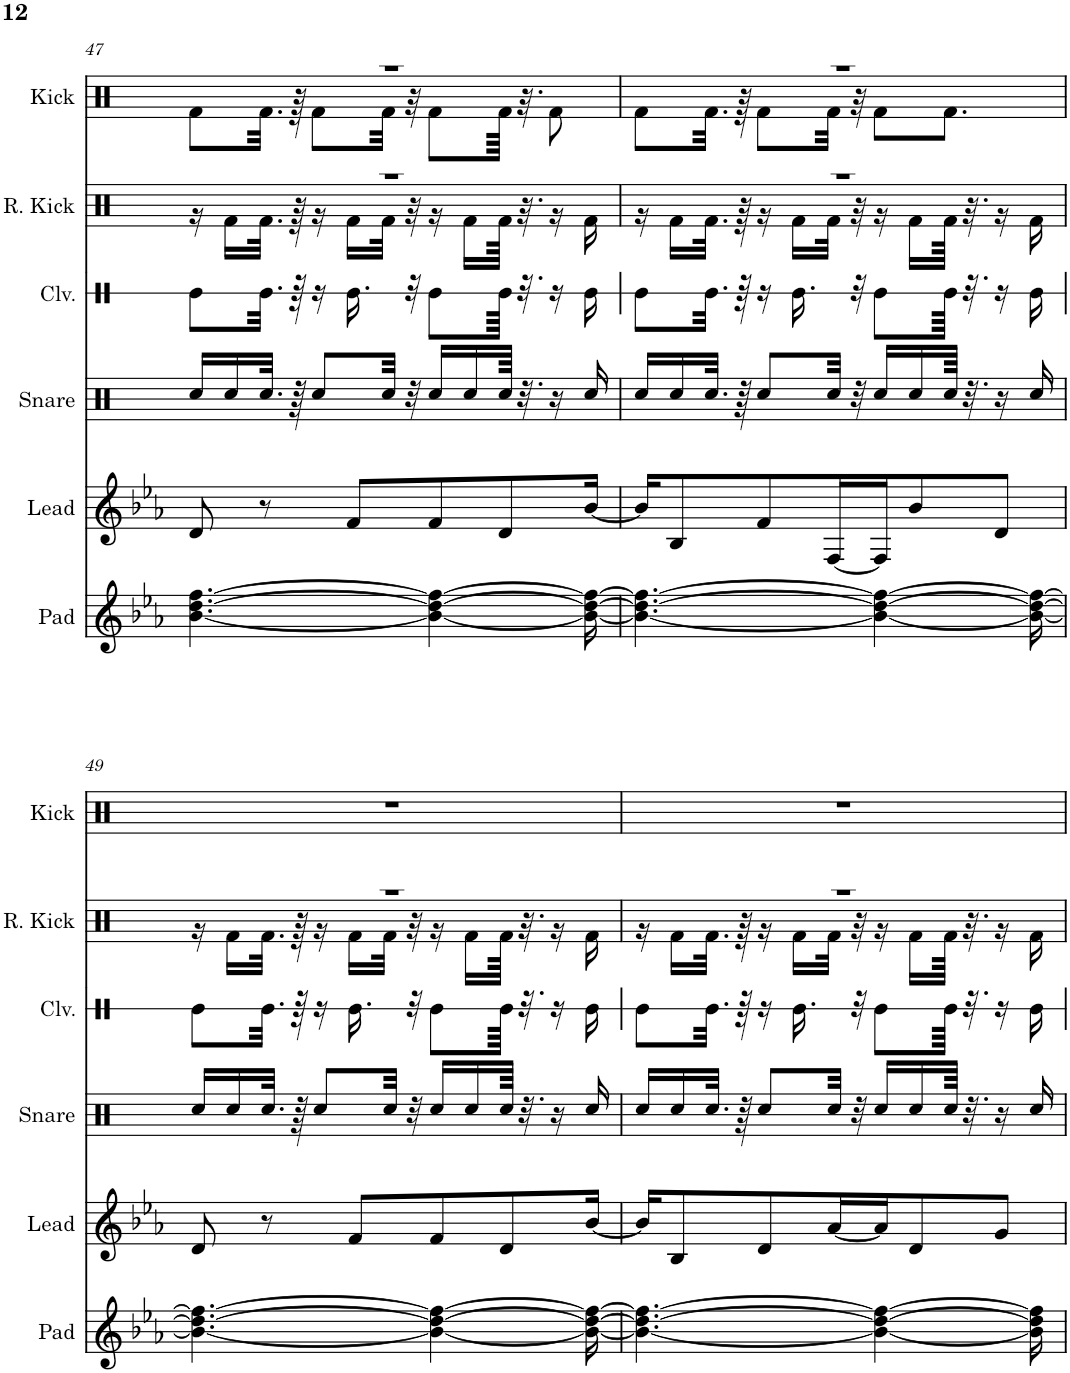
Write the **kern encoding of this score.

**kern	**kern	**kern	**kern	**kern	**kern
*part6	*part5	*part4	*part3	*part2	*part1
*staff6	*staff5	*staff4	*staff3	*staff2	*staff1
*I"Pad	*I"Lead	*I"Snare	*I"Claves	*I"Reverb Kick	*I"Kick
*I'Pad	*I'Lead	*I'Snare	*I'Clv.	*I'R. Kick	*I'Kick
!!LO:PB:g=z
*clefG2	*clefG2	*clefX	*clefX	*clefX	*clefX
*k[b-e-a-]	*k[b-e-a-]	*k[b-e-a-]	*k[b-e-a-]	*k[b-e-a-]	*k[b-e-a-]
*M11/16	*M11/16	*M11/16	*M11/16	*M11/16	*M11/16
=47	=47	=47	=47	=47	=47
*	*	*	*	*^	*^
[4.b-\ [4.dd\ [4.ff\	8d/	16Rcc/LL	8Re\L	16%11r	16r	16%11r	8Rf\L
.	.	16Rcc/	.	.	16Rf\LL	.	.
.	8r	32.Rcc/JJk	32.Re\Jkk	.	32.Rf\JJk	.	32.Rf\Jkk
.	.	64r	64r	.	64r	.	64r
.	.	8Rcc/L	16r	.	16r	.	8Rf\L
.	8f/L	.	16.Re\	.	16Rf\LL	.	.
.	.	32Rcc/Jkk	.	.	32Rf\JJk	.	32Rf\Jkk
.	.	32r	32r	.	32r	.	32r
4b-\_ 4dd\_ 4ff\_	8f/	16Rcc/LL	8Re\L	.	16r	.	8Rf\L
.	.	16Rcc/	.	.	16Rf\LL	.	.
.	8d/	64Rcc/JJkk	64Re\Jkkk	.	64Rf\JJkk	.	64Rf\Jkkk
.	.	32.r	32.r	.	32.r	.	32.r
.	.	16r	16r	.	16r	.	8Rf\
16b-\_ 16dd\_ 16ff\_	[16b-/Jk	16Rcc/	16Re\	.	16Rf\	.	.
=48	=48	=48	=48	=48	=48	=48	=48
4.b-\_ 4.dd\_ 4.ff\_	16b-/KL]	16Rcc/LL	8Re\L	16%11r	16r	16%11r	8Rf\L
.	8B-/	16Rcc/	.	.	16Rf\LL	.	.
.	.	32.Rcc/JJk	32.Re\Jkk	.	32.Rf\JJk	.	32.Rf\Jkk
.	.	64r	64r	.	64r	.	64r
.	8f/	8Rcc/L	16r	.	16r	.	8Rf\L
.	.	.	16.Re\	.	16Rf\LL	.	.
.	[16F/L	32Rcc/Jkk	.	.	32Rf\JJk	.	32Rf\Jkk
.	.	32r	32r	.	32r	.	32r
4b-\_ 4dd\_ 4ff\_	16F/J]	16Rcc/LL	8Re\L	.	16r	.	8Rf\L
.	8b-/	16Rcc/	.	.	16Rf\LL	.	.
.	.	64Rcc/JJkk	64Re\Jkkk	.	64Rf\JJkk	.	8.Rf\J
.	.	32.r	32.r	.	32.r	.	.
.	8d/J	16r	16r	.	16r	.	.
16b-\_ 16dd\_ 16ff\_	.	16Rcc/	16Re\	.	16Rf\	.	.
*	*	*	*	*	*	*v	*v
!!LO:LB:g=z
=49	=49	=49	=49	=49	=49	=49
4.b-\_ 4.dd\_ 4.ff\_	8d/	16Rcc/LL	8Re\L	16%11r	16r	16%11r
.	.	16Rcc/	.	.	16Rf\LL	.
.	8r	32.Rcc/JJk	32.Re\Jkk	.	32.Rf\JJk	.
.	.	64r	64r	.	64r	.
.	.	8Rcc/L	16r	.	16r	.
.	8f/L	.	16.Re\	.	16Rf\LL	.
.	.	32Rcc/Jkk	.	.	32Rf\JJk	.
.	.	32r	32r	.	32r	.
4b-\_ 4dd\_ 4ff\_	8f/	16Rcc/LL	8Re\L	.	16r	.
.	.	16Rcc/	.	.	16Rf\LL	.
.	8d/	64Rcc/JJkk	64Re\Jkkk	.	64Rf\JJkk	.
.	.	32.r	32.r	.	32.r	.
.	.	16r	16r	.	16r	.
16b-\_ 16dd\_ 16ff\_	[16b-/Jk	16Rcc/	16Re\	.	16Rf\	.
=50	=50	=50	=50	=50	=50	=50
4.b-\_ 4.dd\_ 4.ff\_	16b-/KL]	16Rcc/LL	8Re\L	16%11r	16r	16%11r
.	8B-/	16Rcc/	.	.	16Rf\LL	.
.	.	32.Rcc/JJk	32.Re\Jkk	.	32.Rf\JJk	.
.	.	64r	64r	.	64r	.
.	8d/	8Rcc/L	16r	.	16r	.
.	.	.	16.Re\	.	16Rf\LL	.
.	[16a-/L	32Rcc/Jkk	.	.	32Rf\JJk	.
.	.	32r	32r	.	32r	.
4b-\_ 4dd\_ 4ff\_	16a-/J]	16Rcc/LL	8Re\L	.	16r	.
.	8d/	16Rcc/	.	.	16Rf\LL	.
.	.	64Rcc/JJkk	64Re\Jkkk	.	64Rf\JJkk	.
.	.	32.r	32.r	.	32.r	.
.	8g/J	16r	16r	.	16r	.
16b-\] 16dd\] 16ff\]	.	16Rcc/	16Re\	.	16Rf\	.
*	*	*	*	*v	*v	*
=	=	=	=	=	=
*-	*-	*-	*-	*-	*-
